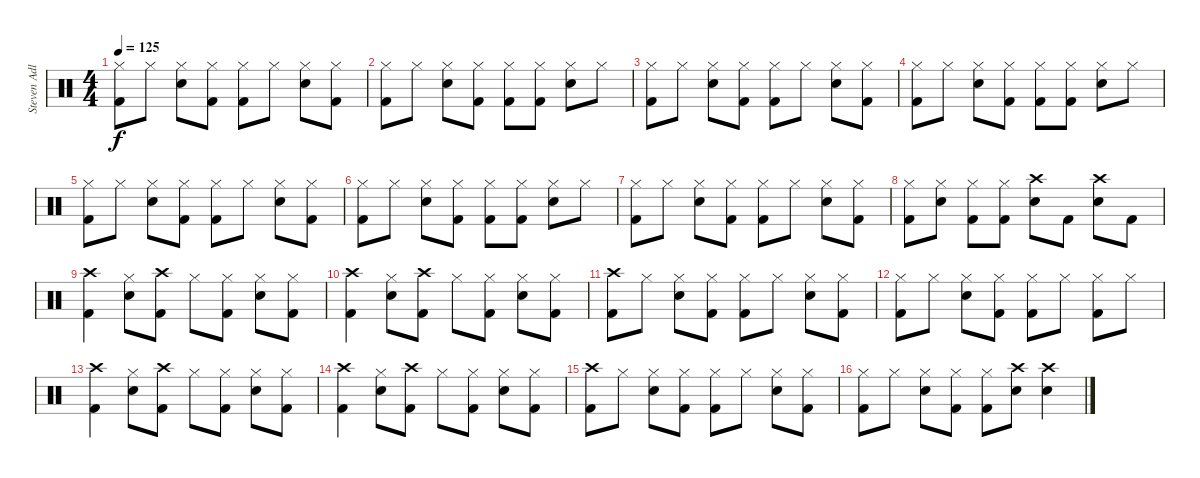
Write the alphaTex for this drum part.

\track ("Steven Adler" "Steven Adl") {instrument percussion}
\staff {score}
\articulation defaults
\ts (4 4)
\tempo 125
\clef neutral
\ks c
("Hi-Hat (closed)" "Kick (hit) 2").8{dy f} "Hi-Hat (closed)".8 ("Hi-Hat (closed)" "Snare (hit) 2").8 ("Hi-Hat (closed)" "Kick (hit) 2").8 ("Hi-Hat (closed)" "Kick (hit) 2").8 "Hi-Hat (closed)".8 ("Hi-Hat (closed)" "Snare (hit) 2").8 ("Hi-Hat (closed)" "Kick (hit) 2").8 |
("Hi-Hat (closed)" "Kick (hit) 2").8 "Hi-Hat (closed)".8 ("Hi-Hat (closed)" "Snare (hit) 2").8 ("Hi-Hat (closed)" "Kick (hit) 2").8 ("Hi-Hat (closed)" "Kick (hit) 2").8 ("Hi-Hat (closed)" "Kick (hit) 2").8 ("Hi-Hat (closed)" "Snare (hit) 2").8 "Hi-Hat (closed)".8 |
("Hi-Hat (closed)" "Kick (hit) 2").8 "Hi-Hat (closed)".8 ("Hi-Hat (closed)" "Snare (hit) 2").8 ("Hi-Hat (closed)" "Kick (hit) 2").8 ("Hi-Hat (closed)" "Kick (hit) 2").8 "Hi-Hat (closed)".8 ("Hi-Hat (closed)" "Snare (hit) 2").8 ("Hi-Hat (closed)" "Kick (hit) 2").8 |
("Hi-Hat (closed)" "Kick (hit) 2").8 "Hi-Hat (closed)".8 ("Hi-Hat (closed)" "Snare (hit) 2").8 ("Hi-Hat (closed)" "Kick (hit) 2").8 ("Hi-Hat (closed)" "Kick (hit) 2").8 ("Hi-Hat (closed)" "Kick (hit) 2").8 ("Hi-Hat (closed)" "Snare (hit) 2").8 "Hi-Hat (closed)".8 |
("Hi-Hat (closed)" "Kick (hit) 2").8 "Hi-Hat (closed)".8 ("Hi-Hat (closed)" "Snare (hit) 2").8 ("Hi-Hat (closed)" "Kick (hit) 2").8 ("Hi-Hat (closed)" "Kick (hit) 2").8 "Hi-Hat (closed)".8 ("Hi-Hat (closed)" "Snare (hit) 2").8 ("Hi-Hat (closed)" "Kick (hit) 2").8 |
("Hi-Hat (closed)" "Kick (hit) 2").8 "Hi-Hat (closed)".8 ("Hi-Hat (closed)" "Snare (hit) 2").8 ("Hi-Hat (closed)" "Kick (hit) 2").8 ("Hi-Hat (closed)" "Kick (hit) 2").8 ("Hi-Hat (closed)" "Kick (hit) 2").8 ("Hi-Hat (closed)" "Snare (hit) 2").8 "Hi-Hat (closed)".8 |
("Hi-Hat (closed)" "Kick (hit) 2").8 "Hi-Hat (closed)".8 ("Hi-Hat (closed)" "Snare (hit) 2").8 ("Hi-Hat (closed)" "Kick (hit) 2").8 ("Hi-Hat (closed)" "Kick (hit) 2").8 "Hi-Hat (closed)".8 ("Hi-Hat (closed)" "Snare (hit) 2").8 ("Hi-Hat (closed)" "Kick (hit) 2").8 |
("Hi-Hat (closed)" "Kick (hit) 2").8 ("Hi-Hat (closed)" "Snare (hit) 2").8 ("Hi-Hat (closed)" "Kick (hit) 2").8 ("Hi-Hat (closed)" "Kick (hit) 2").8 ("Crash high (hit)" "Snare (hit) 2").8 "Kick (hit) 2".8 ("Crash high (hit)" "Snare (hit) 2").8 "Kick (hit) 2".8 |
("Crash high (hit)" "Kick (hit) 2").4 ("Hi-Hat (closed)" "Snare (hit) 2").8 ("Kick (hit) 2" "Crash high (hit)").8 "Hi-Hat (closed)".8 ("Kick (hit) 2" "Hi-Hat (closed)").8 ("Hi-Hat (closed)" "Snare (hit) 2").8 ("Hi-Hat (closed)" "Kick (hit) 2").8 |
("Crash high (hit)" "Kick (hit) 2").4 ("Hi-Hat (closed)" "Snare (hit) 2").8 ("Kick (hit) 2" "Crash high (hit)").8 "Hi-Hat (closed)".8 ("Kick (hit) 2" "Hi-Hat (closed)").8 ("Hi-Hat (closed)" "Snare (hit) 2").8 ("Hi-Hat (closed)" "Kick (hit) 2").8 |
("Crash high (hit)" "Kick (hit) 2").8 "Hi-Hat (closed)".8 ("Hi-Hat (closed)" "Snare (hit) 2").8 ("Hi-Hat (closed)" "Kick (hit) 2").8 ("Hi-Hat (closed)" "Kick (hit) 2").8 "Hi-Hat (closed)".8 ("Hi-Hat (closed)" "Snare (hit) 2").8 ("Hi-Hat (closed)" "Kick (hit) 2").8 |
("Hi-Hat (closed)" "Kick (hit) 2").8 "Hi-Hat (closed)".8 ("Hi-Hat (closed)" "Snare (hit) 2").8 ("Hi-Hat (closed)" "Kick (hit) 2").8 ("Hi-Hat (closed)" "Kick (hit) 2").8 "Hi-Hat (closed)".8 ("Hi-Hat (closed)" "Kick (hit) 2").8 "Hi-Hat (closed)".8 |
("Crash high (hit)" "Kick (hit) 2").4 ("Hi-Hat (closed)" "Snare (hit) 2").8 ("Kick (hit) 2" "Crash high (hit)").8 "Hi-Hat (closed)".8 ("Kick (hit) 2" "Hi-Hat (closed)").8 ("Hi-Hat (closed)" "Snare (hit) 2").8 ("Hi-Hat (closed)" "Kick (hit) 2").8 |
("Crash high (hit)" "Kick (hit) 2").4 ("Hi-Hat (closed)" "Snare (hit) 2").8 ("Kick (hit) 2" "Crash high (hit)").8 "Hi-Hat (closed)".8 ("Kick (hit) 2" "Hi-Hat (closed)").8 ("Hi-Hat (closed)" "Snare (hit) 2").8 ("Hi-Hat (closed)" "Kick (hit) 2").8 |
("Crash high (hit)" "Kick (hit) 2").8 "Hi-Hat (closed)".8 ("Hi-Hat (closed)" "Snare (hit) 2").8 ("Hi-Hat (closed)" "Kick (hit) 2").8 ("Hi-Hat (closed)" "Kick (hit) 2").8 "Hi-Hat (closed)".8 ("Hi-Hat (closed)" "Snare (hit) 2").8 ("Hi-Hat (closed)" "Kick (hit) 2").8 |
("Hi-Hat (closed)" "Kick (hit) 2").8 "Hi-Hat (closed)".8 ("Hi-Hat (closed)" "Snare (hit) 2").8 ("Hi-Hat (closed)" "Kick (hit) 2").8 ("Hi-Hat (closed)" "Kick (hit) 2").8 ("Crash high (hit)" "Snare (hit) 2").8 ("Crash high (hit)" "Snare (hit) 2").4
